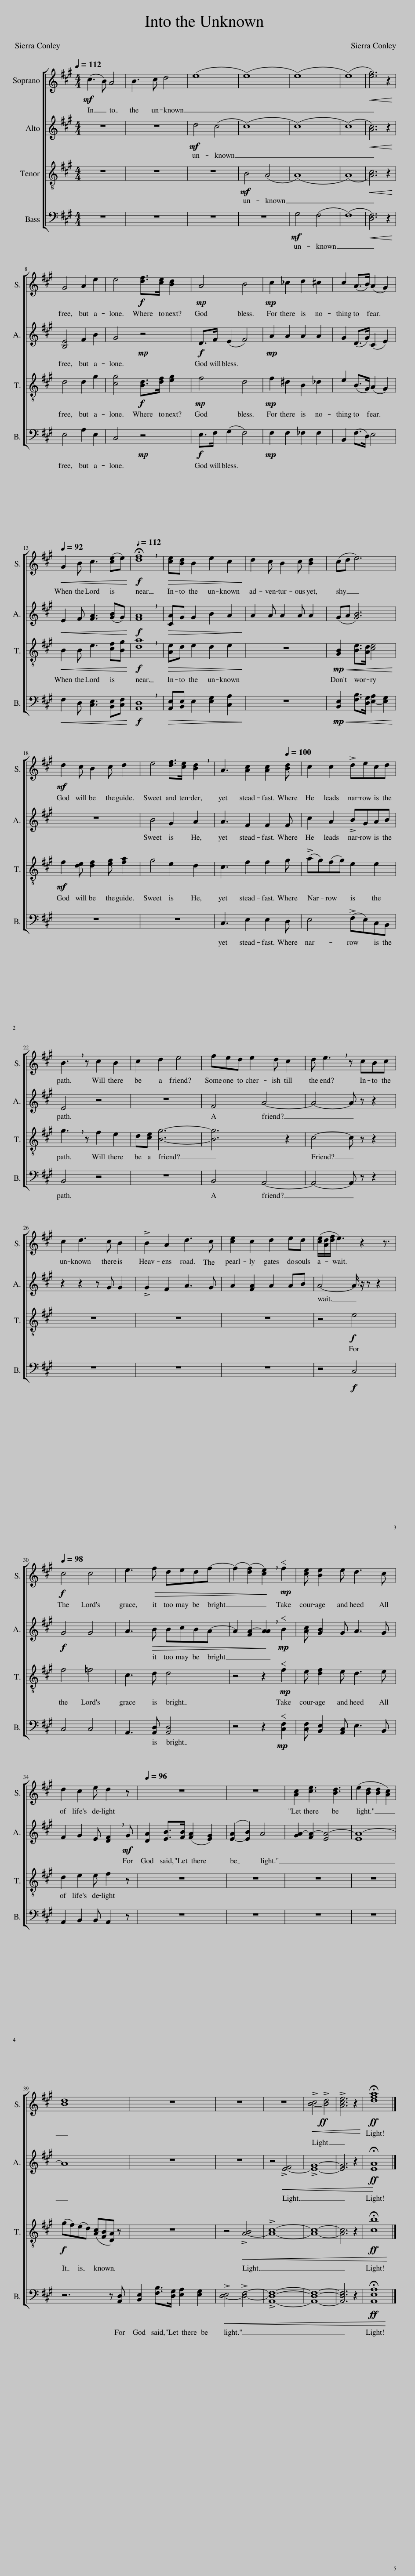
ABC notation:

X:1
%%score [ 1 2 3 4 ]
L:1/8
Q:1/4=112
M:4/4
I:linebreak $
K:A
V:1 treble
V:2 treble
V:3 treble-8
V:4 bass
V:1
!mf! (c3 B) A4 | B3 c d4 | (e8 | (e8) | (e8) | %5
 (e8) |!<(! [eg]6) z2!<)! |$ G4 A2 e2 | e4!f! [df]>[ce] [Bd]2 | A4 B4 | %10
!mp! c2 _c2 d2 ^c2 | c2 (A>B) (A2 G2) |$[Q:1/4=92]!<(! G2 B c3 ([ce]e)!<)! |[Q:1/4=112]!f! !breath!!fermata![df]8 |!>(! [ce][Bd] B2 e2 c2!>)! | %15
 d2 c B2 c [Bd]2 | (cd e6) |$!mf! d2 c B2 c d2 | e4 [df]>[ce] !breath![Bd]2 | A3 [Ac]2 [Ac]2[Q:1/4=100] [Bd] | %20
 c2 c2 !>!decd |$ !breath!B3 z c2 B2 | c2 d2 e4 | fed e2 d c2 | d !breath!e3 z cBc |$ %25
 c2 d3 c B2 | !>!B2 A2 d3 c | [ce]2 c2 d2 ed | ([ce]/[Ad]/[df]/ e3) z2 z3/2 |$[Q:1/4=98]!f! c4 c4 | %30
 e3 f ded!>(!f-!>)! | (f2 ([df]2) !breath![ce]2)!mp! f2 | [ce] [Be]2 e d3 c |$ d2 c2 e d2 z |[Q:1/4=96] z8 | %35
 z8 | [Ac]2 [ce]3 [Bd]3 | (e2 [Bd]2 [Bd]2 [Ac]2) |$ [Bd]8 | z8 | %40
 z8 | z8 |!<(! !>![B-c]4!ff! !>![Bd]4!<)! | !>![Ace]6 z2 |!ff! !fermata![dfa]8 |] %45
V:2
 z8 | z8 |!mf! d4 (c4 | (c8) | (c8) | %5
 (c8) |!<(! [Ac]6) z2!<)! |$ [B,E]4 F2 B2 | G4 z4 |!f! D>F (E2 F4) | %10
!mp! A2 A2 A2 A2 | G2 (D>G) (C2 E2) |$!<(! E2 F [FA]3 ([GB]G)!<)! |!f! !breath![FA]8 |!>(! [CA]G G2 B2 A2!>)! | %15
 A2 A A2 A A2 | (GA) [GB]6 |$ z8 | B4 G2 A2 | A3 F2 F2 F | %20
 c2 A2 !>!BGAB |$ E4 z4 | z8 | F4 A4- | A4- A z z2 |$ %25
 z2 z2 z G G2 | !>!G2 F2 A3 G | A2 [FA]2 A2 AB | A4- A/ z/ z z2 |$!f! G4 G4 | %30
 A3 B BcB!>(!A-!>)! | A2 [FA-]2 !breath![AA]2!mp! B2 | [Ac] [GB]2 G A3 G |$ F2 G2 E !breath![DF]2!mf! G | [DA]2 [EB]>[FB] ([FA]2 [EG]2) | %35
 ([E-A]2 [EB]2) A4 | [GA-]2 [FA-]2 [EA-]4 | [EA-]8 |$ A8 | z8 | %40
 z8 | z4!<(! !>![E-F]4!<)! | !>![EG]8- | [EG]6 z2 |!ff! !fermata![EA]8 |] %45
V:3
 z8 | z8 | z8 |!mf! B4 (A4 | (A8) | %5
 (A8) |!<(! [Ac]6) z2!<)! |$ d4 d2 g2 | [cg]4!f! [Bd]>[df] [eg]2 | f4 d4 | %10
!mp! f2 ^d2 B2 _d2 | e2 (B>G) (A2 G2) |$!<(! B2 B e3 [cf][Bg]!<)! |!f! !breath![da]8 |!>(! [Ae]d e2 d2 e2!>)! | %15
 z8 |!mp!!<(! [GB]2 [Be]>[Ad] [ce]4!<)! |$!mf! f2 [de] [df]2 [eg] [fa]2 | g4 e2 d2 | c3 f2 f2 g | %20
 (!>!ag)(fg) e2 e2 |$ !breath!g3 z f2 e2 | d[ce] [Bg]6- | [Bg]6 z2 | c4- c z z2 |$ %25
 z8 | z8 | z8 | z4!f! e4 |$ f4 =f4 | %30
 c3 d d4 | z4 z2!mp! f2 | e [df]2 e d3 e |$ d2 e2 e f2 z | z8 | %35
 z8 | z8 | z8 |$!f! (gf)(ed) ([Ac][FB][DA]) z | z8 | %40
 z4!<(! !>![A-B]4!<)! | !>![Ac]8- | [Ac]8- | [Ac]6 z2 |!ff! !fermata![cb]8 |] %45
V:4
 z8 | z8 | z8 | z8 |!mf! G,4 (F,4 | %5
 (F,8) |!<(! [D,F,]6) z2!<)! |$ E,4 A,2 E,2 | C,4 z4 |!f! E,>F, (G,2 F,4) | %10
!mp! F,2 F,2 _F,2 F,2 | B,,2 (F,>D,) E,4 |$!<(! F,2 D, [C,E,]3 [B,,E,][C,F,]!<)! |!f! !breath![A,,D,]8 |!>(! [A,,E,][B,,E,] E,2 [E,G,]2 [C,A,]2!>)! | %15
 z8 |!mp!!<(! [B,,E,]2 [F,B,]>[D,G,] [E,-A,]2 [E,G,]2!<)! |$ z8 | z8 | C,3 E,2 E,2 D, | %20
 E,4 (!>!F,E,)C,B,, |$ B,,4 z4 | z8 | B,,4 A,,4- | A,,4- A,, z z2 |$ %25
 z8 | z8 | z8 | z4!f! C,4 |$ C,4 C,4 | %30
 A,,3 [A,,D,] [A,,D,]4 | z4 z2!mp! [C,F,]2 | [C,F,] [B,,E,]2 [A,,C,] E,3 B,, |$ A,,2 B,,2 B,, A,,2 z | z8 | %35
 z8 | z8 | z8 |$ z6 z [A,,D,] | [B,,E,]2 [F,B,]>[D,G,] [E,A,]2 [E,G,]2 | %40
!<(! !>![D,-E,]4 !>![D,F,]4-!<)! | !>![A,,D,F,]8- | [A,,D,F,]8- | [A,,D,F,]6 z2 |!ff! !fermata![A,,E,A,]8 |] %45
